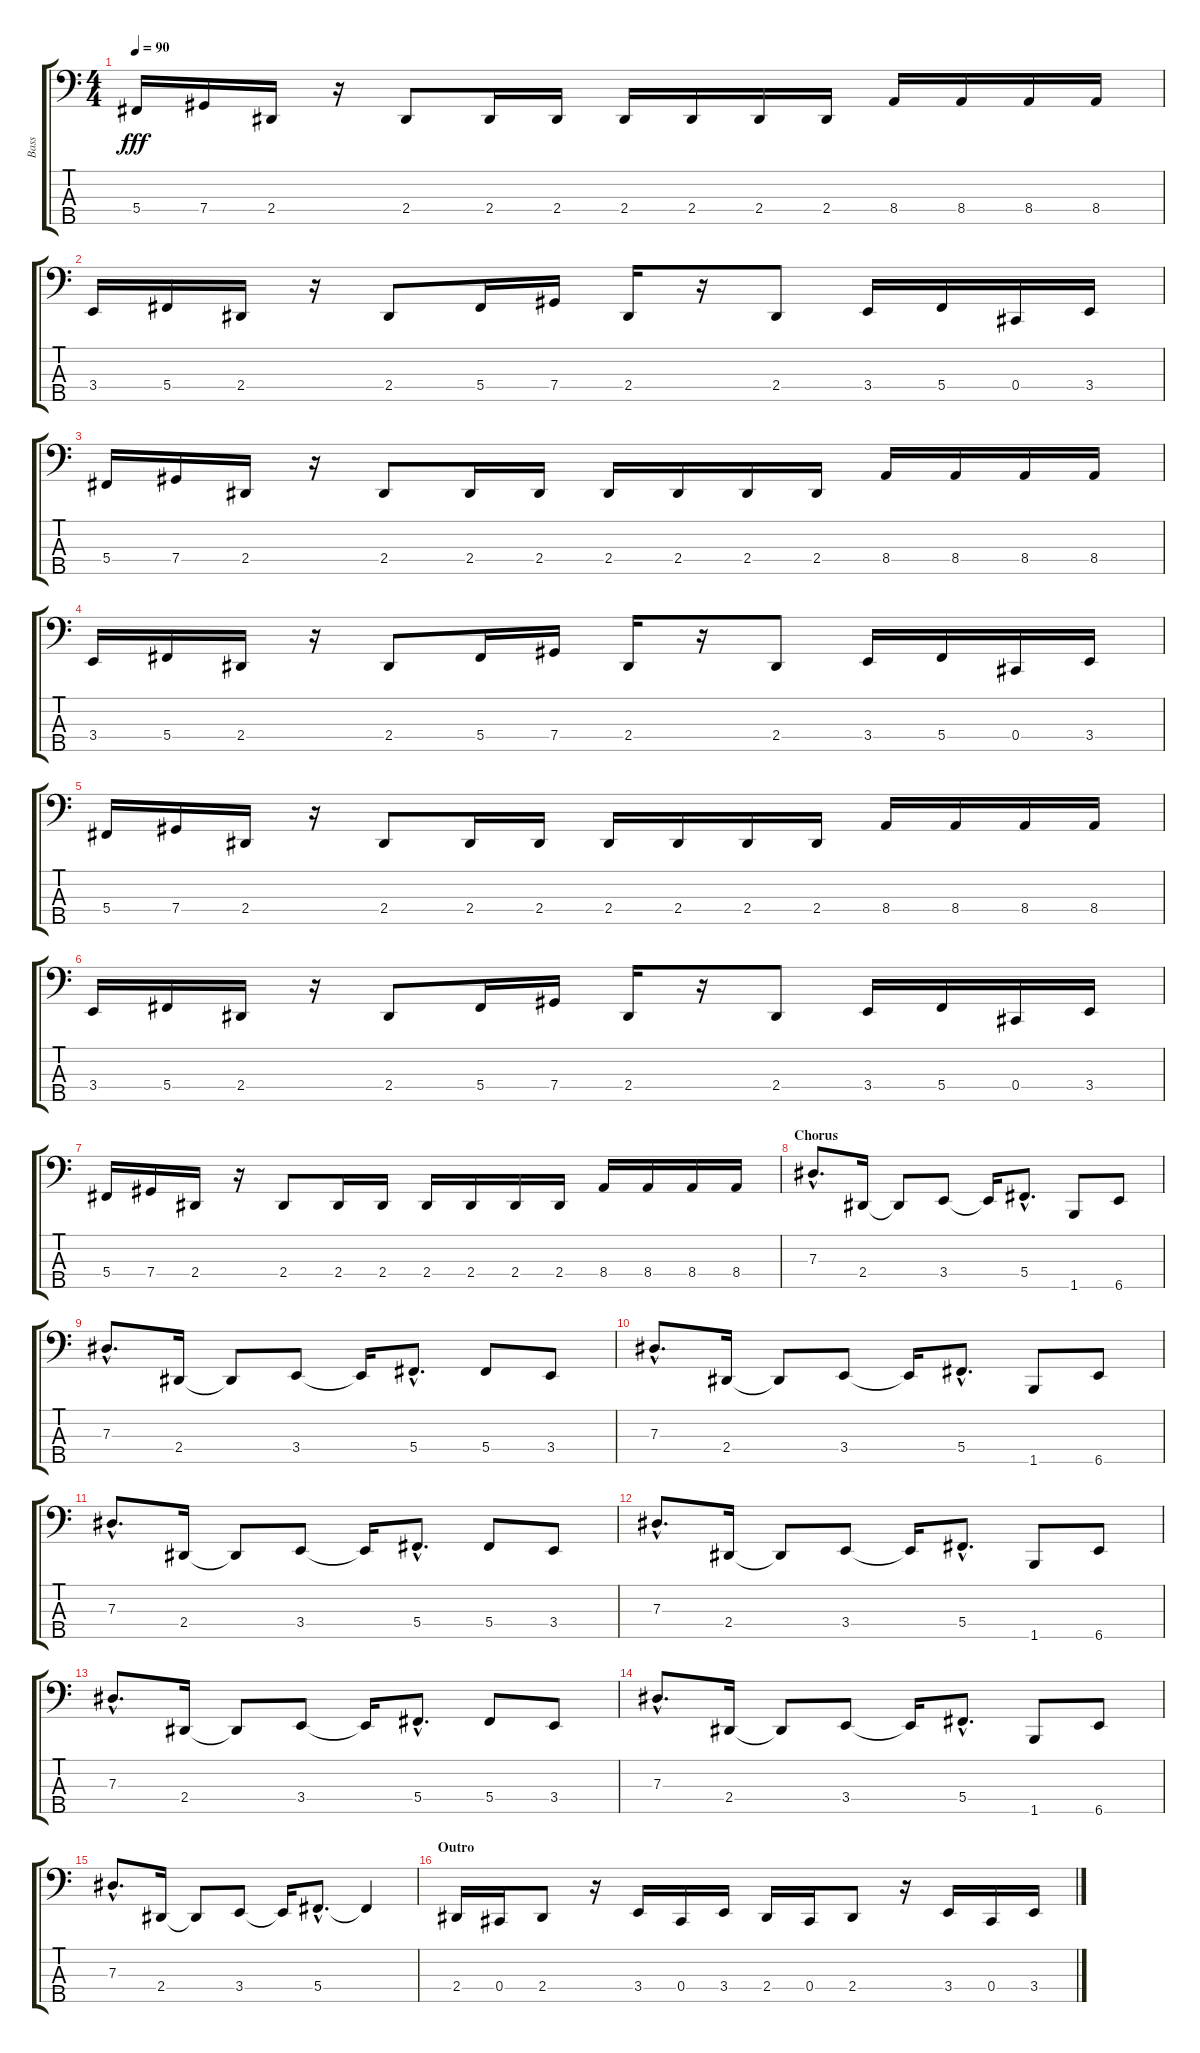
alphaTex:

\track ("Bass" "Bass") {instrument electricbasspick}
\staff {score tabs}
\tuning (Gb2 Db2 Ab1 Db1 Bb0) {hide}
\ts (4 4)
\tempo 90
\clef f4
\ks c
5.4.16{dy fff} 7.4.16 2.4.16 r.16 2.4.8 2.4.16 2.4.16 2.4.16 2.4.16 2.4.16 2.4.16 8.4.16 8.4.16 8.4.16 8.4.16 |
3.4.16 5.4.16 2.4.16 r.16 2.4.8 5.4.16 7.4.16 2.4.16 r.16 2.4.8 3.4.16 5.4.16 0.4.16 3.4.16 |
5.4.16 7.4.16 2.4.16 r.16 2.4.8 2.4.16 2.4.16 2.4.16 2.4.16 2.4.16 2.4.16 8.4.16 8.4.16 8.4.16 8.4.16 |
3.4.16 5.4.16 2.4.16 r.16 2.4.8 5.4.16 7.4.16 2.4.16 r.16 2.4.8 3.4.16 5.4.16 0.4.16 3.4.16 |
5.4.16 7.4.16 2.4.16 r.16 2.4.8 2.4.16 2.4.16 2.4.16 2.4.16 2.4.16 2.4.16 8.4.16 8.4.16 8.4.16 8.4.16 |
3.4.16 5.4.16 2.4.16 r.16 2.4.8 5.4.16 7.4.16 2.4.16 r.16 2.4.8 3.4.16 5.4.16 0.4.16 3.4.16 |
5.4.16 7.4.16 2.4.16 r.16 2.4.8 2.4.16 2.4.16 2.4.16 2.4.16 2.4.16 2.4.16 8.4.16 8.4.16 8.4.16 8.4.16 |
\section ("" "Chorus")
7.3{hac}.8{d} 2.4.16 2.4{t}.8 3.4.8 3.4{t}.16 5.4{hac}.8{d} 1.5.8 6.5.8 |
7.3{hac}.8{d} 2.4.16 2.4{t}.8 3.4.8 3.4{t}.16 5.4{hac}.8{d} 5.4.8 3.4.8 |
7.3{hac}.8{d} 2.4.16 2.4{t}.8 3.4.8 3.4{t}.16 5.4{hac}.8{d} 1.5.8 6.5.8 |
7.3{hac}.8{d} 2.4.16 2.4{t}.8 3.4.8 3.4{t}.16 5.4{hac}.8{d} 5.4.8 3.4.8 |
7.3{hac}.8{d} 2.4.16 2.4{t}.8 3.4.8 3.4{t}.16 5.4{hac}.8{d} 1.5.8 6.5.8 |
7.3{hac}.8{d} 2.4.16 2.4{t}.8 3.4.8 3.4{t}.16 5.4{hac}.8{d} 5.4.8 3.4.8 |
7.3{hac}.8{d} 2.4.16 2.4{t}.8 3.4.8 3.4{t}.16 5.4{hac}.8{d} 1.5.8 6.5.8 |
7.3{hac}.8{d} 2.4.16 2.4{t}.8 3.4.8 3.4{t}.16 5.4{hac}.8{d} 5.4{t}.4 |
\section ("" "Outro")
2.4.16 0.4.16 2.4.8 r.16 3.4.16 0.4.16 3.4.16 2.4.16 0.4.16 2.4.8 r.16 3.4.16 0.4.16 3.4.16
